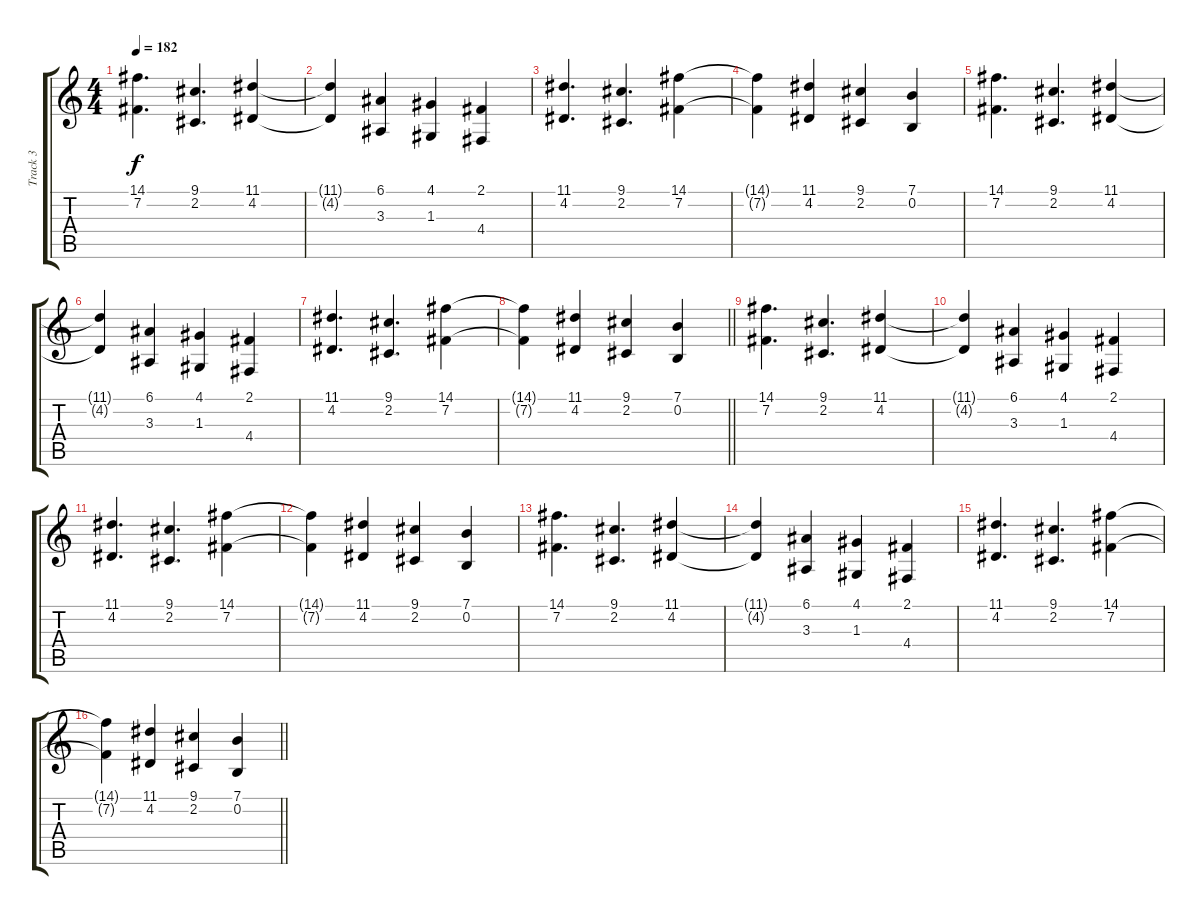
\track ("Track 3" "Track 3") {instrument fx1rain}
\staff {score tabs}
\tuning (E4 B3 G3 D3 A2 E2) {hide}
\ts (4 4)
\tempo 182
\clef g2
\ks c
(14.1 7.2).4{d dy f} (9.1 2.2).4{d} (11.1 4.2).4 |
(11.1{t} 4.2{t}).4 (6.1 3.3).4 (4.1 1.3).4 (2.1 4.4).4 |
(11.1 4.2).4{d} (9.1 2.2).4{d} (14.1 7.2).4 |
(14.1{t} 7.2{t}).4 (11.1 4.2).4 (9.1 2.2).4 (7.1 0.2).4 |
(14.1 7.2).4{d} (9.1 2.2).4{d} (11.1 4.2).4 |
(11.1{t} 4.2{t}).4 (6.1 3.3).4 (4.1 1.3).4 (2.1 4.4).4 |
(11.1 4.2).4{d} (9.1 2.2).4{d} (14.1 7.2).4 |
\barLineRight lightlight
(14.1{t} 7.2{t}).4 (11.1 4.2).4 (9.1 2.2).4 (7.1 0.2).4 |
(14.1 7.2).4{d} (9.1 2.2).4{d} (11.1 4.2).4 |
(11.1{t} 4.2{t}).4 (6.1 3.3).4 (4.1 1.3).4 (2.1 4.4).4 |
(11.1 4.2).4{d} (9.1 2.2).4{d} (14.1 7.2).4 |
(14.1{t} 7.2{t}).4 (11.1 4.2).4 (9.1 2.2).4 (7.1 0.2).4 |
(14.1 7.2).4{d} (9.1 2.2).4{d} (11.1 4.2).4 |
(11.1{t} 4.2{t}).4 (6.1 3.3).4 (4.1 1.3).4 (2.1 4.4).4 |
(11.1 4.2).4{d} (9.1 2.2).4{d} (14.1 7.2).4 |
\barLineRight lightlight
(14.1{t} 7.2{t}).4 (11.1 4.2).4 (9.1 2.2).4 (7.1 0.2).4
